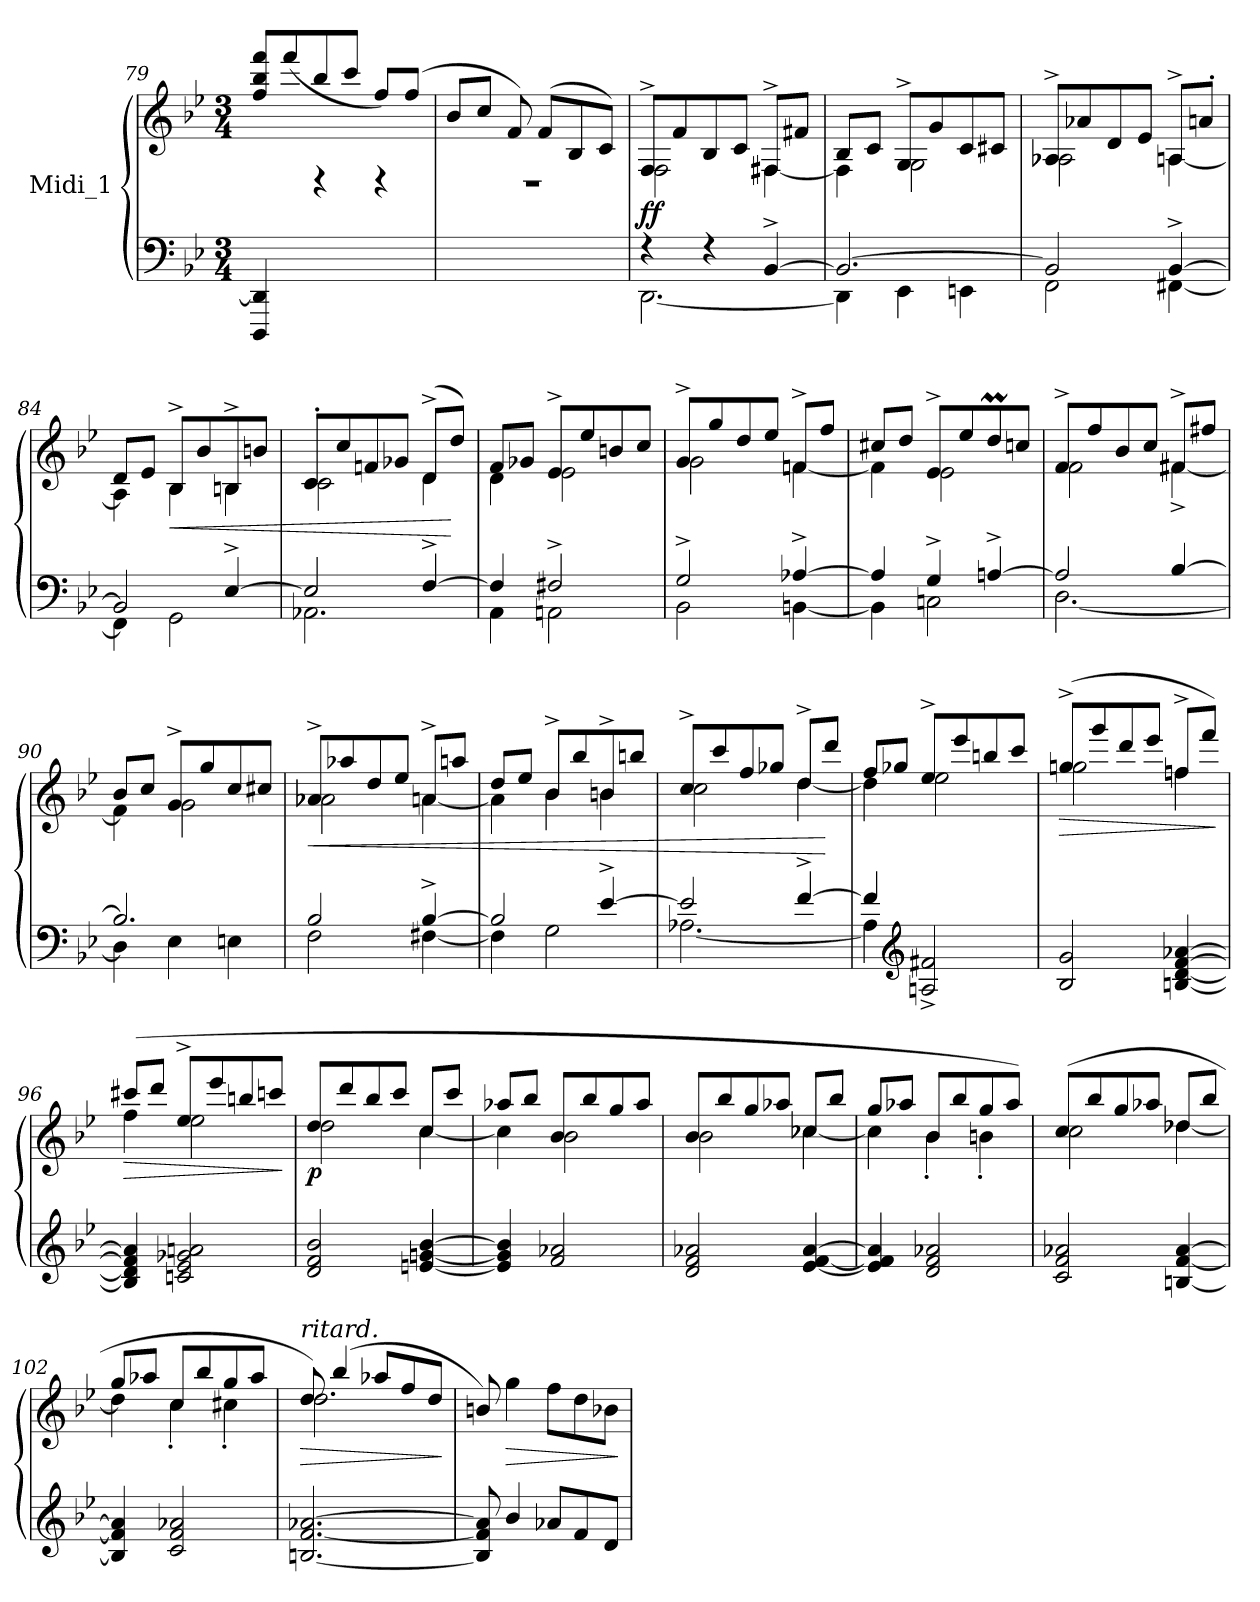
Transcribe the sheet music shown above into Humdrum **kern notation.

**kern	**kern	**dynam
*part1	*part1	*part1
*staff2	*staff1	*staff1/2
*I"Midi_1	*	*
*clefF4	*clefG2	*
*k[b-e-]	*k[b-e-]	*
*B-:	*B-:	*
*M3/4	*M3/4	*
=79	=79	=79
*^	*^	*
4DDD/ 4DD/]	2.ryy	8ff/ 8bb-/ 8fff/L	4ryy	.
.	.	(>8fff/	.	.
2ryy	.	8bb-/	4rD	.
.	.	8ccc/J	.	.
.	.	8ff/L)	4rD	.
.	.	(>8ff/J	.	.
*v	*v	*	*	*
=80	=80	=80	=80
2.ryy	8b-/L	2.rD	.
.	8cc/J	.	.
.	8f/)	.	.
.	(8f/L	.	.
.	8B-/	.	.
.	8c/J)	.	.
!!LO:LB:g=z	!!
=81	=81	=81	=81
*^	*	*	*
!	!	!	!	!LO:DY:b
4r	[2.DD\	8F^/L	2F\	ff
.	.	8f/	.	.
4r	.	8B-/	.	.
.	.	8c/J	.	.
[4BB-^/	.	8F#X^/L	[4F#\	.
.	.	8f#X/J	.	.
=82	=82	=82	=82	=82
2.BB-/_	4DD\]	8B-/L	4F#\]	.
.	.	8c/J	.	.
.	4EE-\	8G^/L	2G\	.
.	.	8g/	.	.
.	4EEn\	8c/	.	.
.	.	8c#X/J	.	.
=83	=83	=83	=83	=83
2BB-/]	2FF\	8A-X^/L	2A-\	.
.	.	8a-X/	.	.
.	.	8d/	.	.
.	.	8e-i/J	.	.
[4BB-^/	[4FF#X\	8An^/L	[4A\	.
.	.	8an'/J	.	.
=84	=84	=84	=84	=84
2BB-/]	4FF#\]	8d/L	4A\]	.
.	.	8e-/J	.	.
!	!	!	!	!LO:HP:b
.	2GG\	8B-^/L	4B-\	<
.	.	8b-/	.	.
[4E-^/	.	8Bn^/	4B\	.
.	.	8bn/J	.	.
!!LO:LB:g=z	!!
=85	=85	=85	=85	=85
2E-/]	2.AA-X\	8c'/L	2c\	.
.	.	8cc/	.	.
.	.	8fni/	.	.
.	.	8g-X/J	.	.
[4F^/	.	(8d^/L	4d\	.
.	.	8dd/J)	.	[
!!LO:LB:g=z	!!
=86	=86	=86	=86	=86
4F/]	4AA\	8f/L	4d\	.
.	.	8g-X/J	.	.
2F#X^/	2AAni\	8e-^/L	2e-\	.
.	.	8ee-/	.	.
.	.	8bn/	.	.
.	.	8cc/J	.	.
=87	=87	=87	=87	=87
2G^/	2BB-\	8g^/L	2g\	.
.	.	8gg/	.	.
.	.	8dd/	.	.
.	.	8ee-/J	.	.
[4A-X^/	[4BBn\	8fni^/L	[4fni\	.
.	.	8ff/J	.	.
=88	=88	=88	=88	=88
4A-/]	4BB\]	8cc#X/L	4f\]	.
.	.	8dd/J	.	.
4G^/	2Cni\	8e-^/L	2e-\	.
.	.	8ee-/	.	.
[4An^/	.	8ddm/	.	.
.	.	8ccn/J	.	.
=89	=89	=89	=89	=89
2A/]	[2.D\	8f^/L	2f\	.
.	.	8ff/	.	.
.	.	8b-/	.	.
.	.	8cc/J	.	.
[4B-/	.	8f#X^/L	[4f#^\	.
.	.	8ff#X/J	.	.
=90	=90	=90	=90	=90
2.B-/]	4D\]	8b-/L	4f#\]	.
.	.	8cc/J	.	.
.	4E-\	8g^/L	2g\	.
.	.	8gg/	.	.
.	4En\	8cc/	.	.
.	.	8cc#X/J	.	.
!!LO:PB:g=z	!!
=91	=91	=91	=91	=91
!	!	!	!	!LO:HP:b
2B-/	2F\	8a-X^/L	2a-\	<
.	.	8aa-X/	.	.
.	.	8dd/	.	.
.	.	8ee-/J	.	.
[4B-^/	[4F#X\	8an^/L	[4a\	.
.	.	8aan/J	.	.
=92	=92	=92	=92	=92
2B-/]	4F#\]	8dd/L	4a\]	.
.	.	8ee-/J	.	.
.	2G\	8b-^/L	4b-\	.
.	.	8bb-/	.	.
[4e-^/	.	8bn^/	4b\	.
.	.	8bbn/J	.	.
=93	=93	=93	=93	=93
2e-/]	[2.A-X\	8cc^/L	2cc\	.
.	.	8ccc/	.	.
.	.	8ff/	.	.
.	.	8gg-X/J	.	.
[4f^/	.	8dd^/L	[4dd\	.
.	.	8ddd/J	.	[
=94	=94	=94	=94	=94
4f/]	4A-\]	8ff/L	4dd\]	.
.	.	8gg-X/J	.	.
*clefG2	*	*	*	*
2An/^ 2f#X/^	4ryy	8ee-^/L	2ee-\	.
.	.	8eee-/	.	.
.	4ryy	8bbn/	.	.
.	.	8ccc/J	.	.
!!LO:LB:g=z	!!
=95	=95	=95	=95	=95
!	!	!	!	!LO:HP:b
2B-/ 2g/	2ryy	(>8ggni^/L	2gg\	>
.	.	8ggg/	.	.
.	.	8ddd/	.	.
.	.	8eee-/J	.	.
[4Bn/ [4d/ [4f/ [4a-X/	4ryy	8ffni^/L	4ffni\	.
.	.	8fff/J)	.	.
*v	*v	*	*	*
*	*v	*v	*
.	.	]
!!LO:LB:g=z
=96	=96	=96
!	!	!LO:HP:b
*	*^	*
4B/] 4d/] 4f/] 4a-/]	(>8ccc#X/L	4ff\	>
.	8ddd/J	.	.
2cni/ 2e-/ 2g-X/ 2an/	8ee-^/L	2ee-\	.
.	8eee-/	.	.
.	8bbn/	.	.
.	8cccn/J	.	.
*	*v	*v	*
.	.	]
=97	=97	=97
*	*^	*
!	!	!	!LO:DY:b
2d/ 2f/ 2b-/	8dd/L	2dd\	p
.	8ddd/	.	.
.	8bb-i/	.	.
.	8ccc/J	.	.
[4en/ [4gni/ [4b-/	8cc/L	[4cc\	.
.	8ccc/J	.	.
=98	=98	=98	=98
4e/] 4g/] 4b-/]	8aa-X/L	4cc\]	.
.	8bb-/J	.	.
2f/ 2a-X/	8b-/L	2b-\	.
.	8bb-/	.	.
.	8gg/	.	.
.	8aa-/J	.	.
=99	=99	=99	=99
2d/ 2f/ 2a-X/	8b-/L	2b-\	.
.	8bb-/	.	.
.	8gg/	.	.
.	8aa-X/J	.	.
[4e-i/ [4f/ [4a-/	8cc-X/L	[4cc-\	.
.	8bb-/J	.	.
!!LO:LB:g=z	!!
=100	=100	=100	=100
4e-/] 4f/] 4a-/]	8gg/L	4cc-\]	.
.	8aa-X/J	.	.
2d/ 2f/ 2a-X/	8b-/L	4b-'\	.
.	8bb-/	.	.
.	8gg/	4bn'\	.
.	8aa-/J)	.	.
!!LO:PB:g=z	!!
=101	=101	=101	=101
2c/ 2f/ 2a-X/	(>8cc/L	2cc\	.
.	8bb-/	.	.
.	8gg/	.	.
.	8aa-X/J	.	.
[4Bn/ [4f/ [4a-/	8dd-X/L	[4dd-\	.
.	8bb-/J	.	.
=102	=102	=102	=102
4B/] 4f/] 4a-/]	8gg/L	4dd-\]	.
.	8aa-X/J	.	.
2c/ 2f/ 2a-X/	8cc/L	4cc'\	.
.	8bb-/	.	.
.	8gg/	4cc#X'\	.
.	8aa-i/J	.	.
=103	=103	=103	=103
!	!LO:TX:a:i:t=ritard.	!	!
!	!	!	!LO:HP:b
[2.Bn/ [2.f/ [2.a-X/	8dd/)	2.dd\	>
.	(>4bb-i/	.	.
.	8aa-X/L	.	.
.	8ff/	.	.
.	8dd/J	.	.
*	*v	*v	*
.	.	]
=104	=104	=104
*	*^	*
8B/] 8f/] 8a-/]	8bn/)	2ryy	.
!	!	!	!LO:HP:b
4b-i/	4gg\	.	>
8a-X/L	8ff\L	.	.
8f/	8dd\	4ryy	.
8d/J	8b-X\J	.	.
*	*v	*v	*
.	.	]
=	=	=
*-	*-	*-
